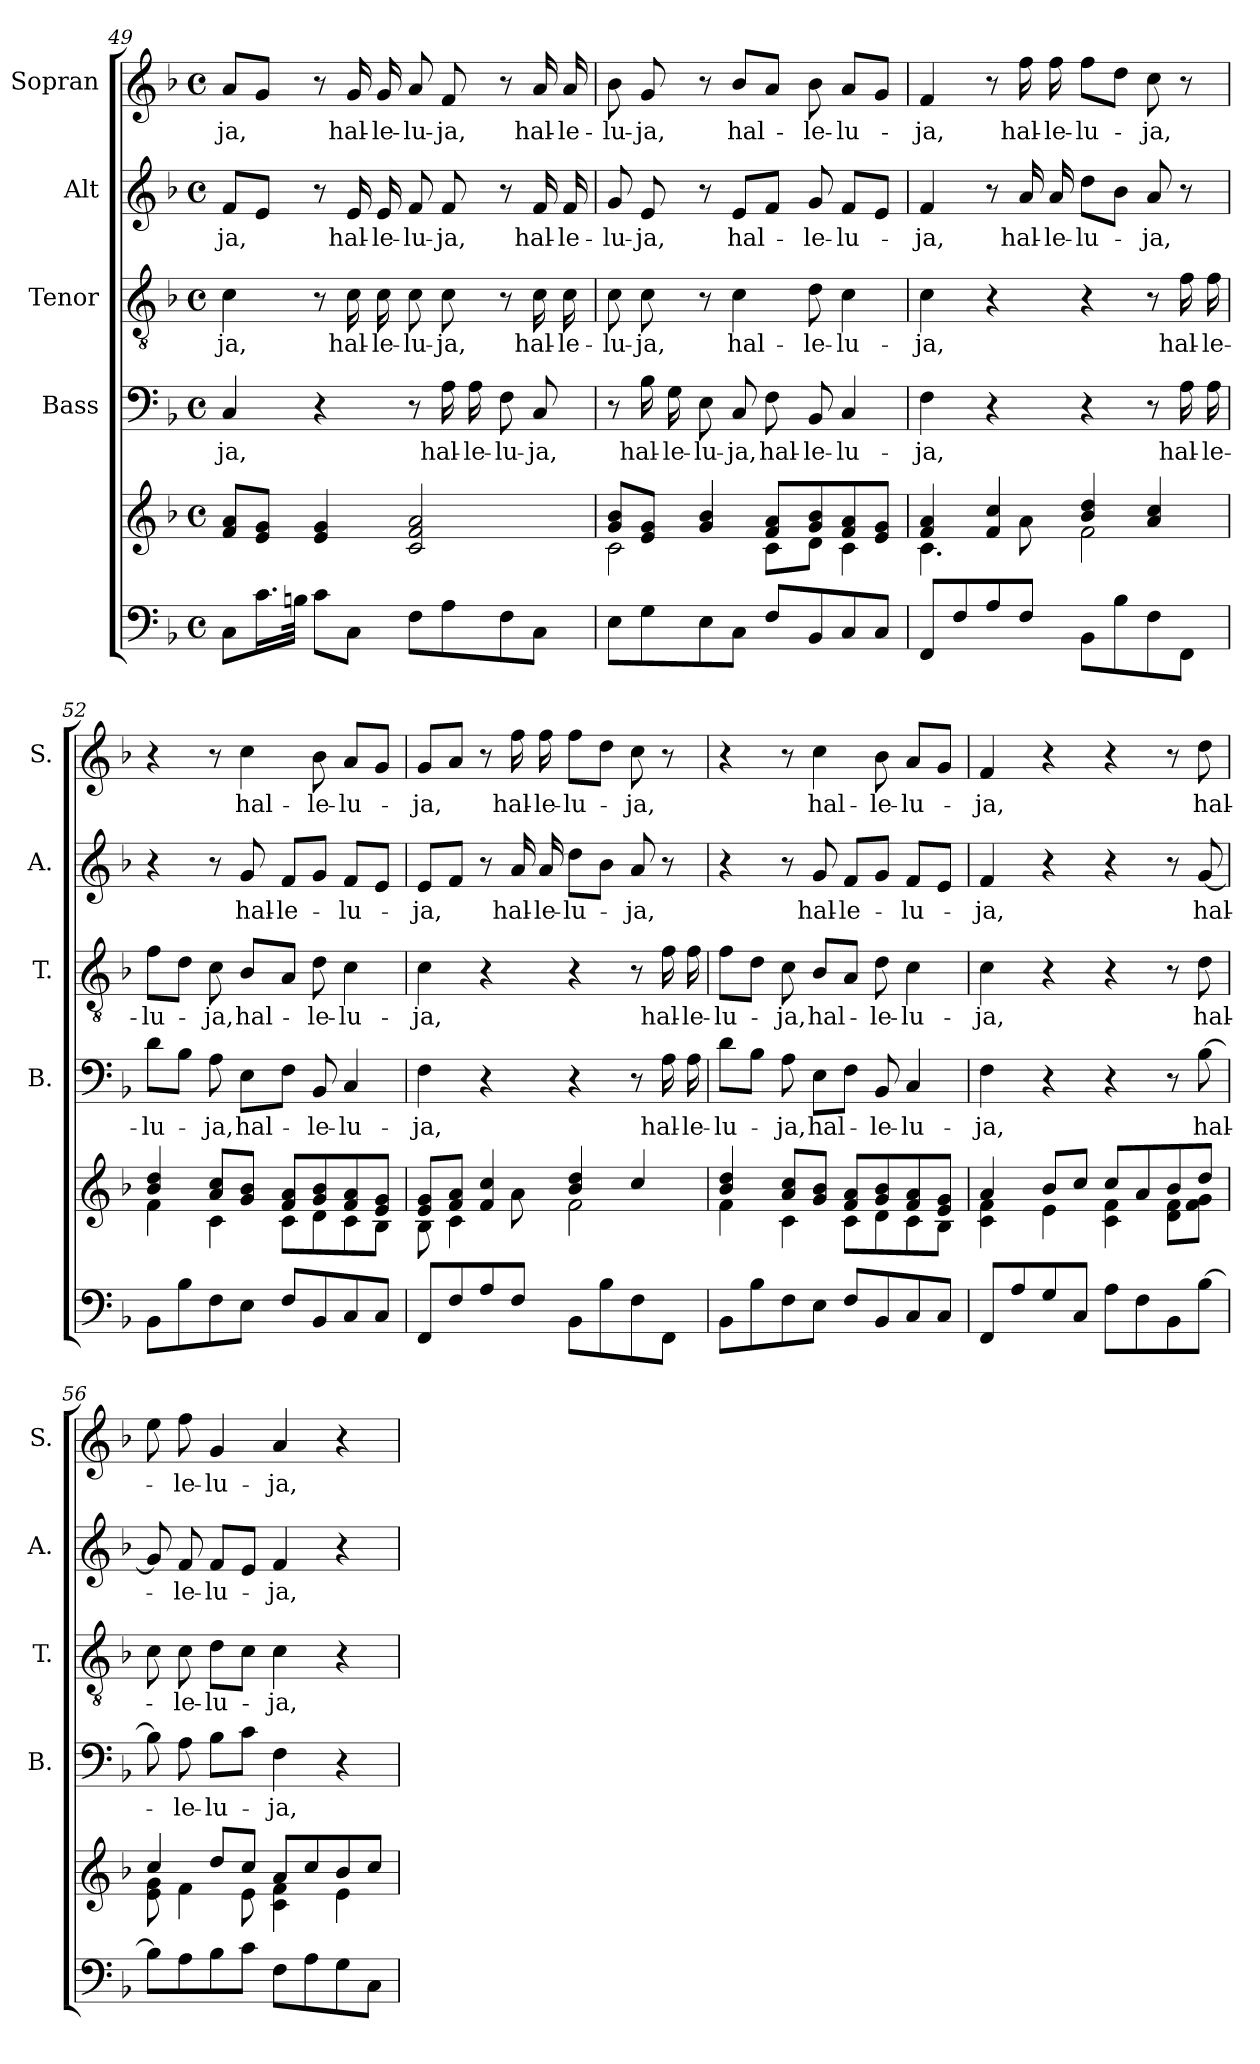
**kern	**kern	**kern	**text	**kern	**text	**kern	**text	**kern	**text
*part5	*part5	*part4	*part4	*part3	*part3	*part2	*part2	*part1	*part1
*staff6	*staff5	*staff4	*staff4	*staff3	*staff3	*staff2	*staff2	*staff1	*staff1
*	*	*I"Bass	*	*I"Tenor	*	*I"Alt	*	*I"Sopran	*
*	*	*I'B.	*	*I'T.	*	*I'A.	*	*I'S.	*
!!LO:PB:g=z
*clefF4	*clefG2	*clefF4	*	*clefGv2	*	*clefG2	*	*clefG2	*
*k[b-]	*k[b-]	*k[b-]	*	*k[b-]	*	*k[b-]	*	*k[b-]	*
*F:	*F:	*F:	*	*F:	*	*F:	*	*F:	*
*M4/4	*M4/4	*M4/4	*	*M4/4	*	*M4/4	*	*M4/4	*
*met(c)	*met(c)	*met(c)	*	*met(c)	*	*met(c)	*	*met(c)	*
=49	=49	=49	=49	=49	=49	=49	=49	=49	=49
!	!	!	!LO:LY:b	!	!LO:LY:b	!	!LO:LY:b	!	!LO:LY:b
8C\L	8f/ 8a/L	4C/	-ja,	4c\	-ja,	8f/L	-ja,	8a/L	-ja,
16.c\L	8e/ 8g/J	.	.	.	.	8e/J	.	8g/J	.
32Bn\JJk	.	.	.	.	.	.	.	.	.
8c\L	4e/ 4g/	4r	.	8r	.	8r	.	8r	.
!	!	!	!	!	!LO:LY:b	!	!LO:LY:b	!	!LO:LY:b
8C\J	.	.	.	16c\	hal-	16e/	hal-	16g/	hal-
!	!	!	!	!	!LO:LY:b	!	!LO:LY:b	!	!LO:LY:b
.	.	.	.	16c\	-le-	16e/	-le-	16g/	-le-
!	!	!	!	!	!LO:LY:b	!	!LO:LY:b	!	!LO:LY:b
8F\L	2c/ 2f/ 2a/	8r	.	8c\	-lu-	8f/	-lu-	8a/	-lu-
!	!	!	!LO:LY:b	!	!LO:LY:b	!	!LO:LY:b	!	!LO:LY:b
8A\	.	16A\	hal-	8c\	-ja,	8f/	-ja,	8f/	-ja,
!	!	!	!LO:LY:b	!	!	!	!	!	!
.	.	16A\	-le-	.	.	.	.	.	.
!	!	!	!LO:LY:b	!	!	!	!	!	!
8F\	.	8F\	-lu-	8r	.	8r	.	8r	.
!	!	!	!LO:LY:b	!	!LO:LY:b	!	!LO:LY:b	!	!LO:LY:b
8C\J	.	8C/	-ja,	16c\	hal-	16f/	hal-	16a/	hal-
!	!	!	!	!	!LO:LY:b	!	!LO:LY:b	!	!LO:LY:b
.	.	.	.	16c\	-le-	16f/	-le-	16a/	-le-
=50	=50	=50	=50	=50	=50	=50	=50	=50	=50
*	*^	*	*	*	*	*	*	*	*
!	!	!	!	!	!	!LO:LY:b	!	!LO:LY:b	!	!LO:LY:b
8E\L	8g/ 8b-/L	2c\	8r	.	8c\	-lu-	8g/	-lu-	8b-\	-lu-
!	!	!	!	!LO:LY:b	!	!LO:LY:b	!	!LO:LY:b	!	!LO:LY:b
8G\	8e/ 8g/J	.	16B-\	hal-	8c\	-ja,	8e/	-ja,	8g/	-ja,
!	!	!	!	!LO:LY:b	!	!	!	!	!	!
.	.	.	16G\	-le-	.	.	.	.	.	.
!	!	!	!	!LO:LY:b	!	!	!	!	!	!
8E\	4g/ 4b-/	.	8E\	-lu-	8r	.	8r	.	8r	.
!	!	!	!	!LO:LY:b	!	!LO:LY:b	!	!LO:LY:b	!	!LO:LY:b
8C\J	.	.	8C/	-ja,	4c\	hal-	8e/L	hal-	8b-/L	hal-
!	!	!	!	!LO:LY:b	!	!	!	!	!	!
8F/L	8f/ 8a/L	8c\L	8F\	hal-	.	.	8f/J	.	8a/J	.
!	!	!	!	!LO:LY:b	!	!LO:LY:b	!	!LO:LY:b	!	!LO:LY:b
8BB-/	8g/ 8b-/	8d\J	8BB-/	-le-	8d\	-le-	8g/	-le-	8b-\	-le-
!	!	!	!	!LO:LY:b	!	!LO:LY:b	!	!LO:LY:b	!	!LO:LY:b
8C/	8f/ 8a/	4c\	4C/	-lu-	4c\	-lu-	8f/L	-lu-	8a/L	-lu-
8C/J	8e/ 8g/J	.	.	.	.	.	8e/J	.	8g/J	.
=51	=51	=51	=51	=51	=51	=51	=51	=51	=51	=51
!	!	!	!	!LO:LY:b	!	!LO:LY:b	!	!LO:LY:b	!	!LO:LY:b
8FF/L	4f/ 4a/	4.c\	4F\	-ja,	4c\	-ja,	4f/	-ja,	4f/	-ja,
8F/	.	.	.	.	.	.	.	.	.	.
8A/	4f/ 4cc/	.	4r	.	4r	.	8r	.	8r	.
!	!	!	!	!	!	!	!	!LO:LY:b	!	!LO:LY:b
8F/J	.	8a\	.	.	.	.	16a/	hal-	16ff\	hal-
!	!	!	!	!	!	!	!	!LO:LY:b	!	!LO:LY:b
.	.	.	.	.	.	.	16a/	-le-	16ff\	-le-
!	!	!	!	!	!	!	!	!LO:LY:b	!	!LO:LY:b
8BB-\L	4b-/ 4dd/	2f\	4r	.	4r	.	8dd\L	-lu-	8ff\L	-lu-
8B-\	.	.	.	.	.	.	8b-\J	.	8dd\J	.
!	!	!	!	!	!	!	!	!LO:LY:b	!	!LO:LY:b
8F\	4a/ 4cc/	.	8r	.	8r	.	8a/	-ja,	8cc\	-ja,
!	!	!	!	!LO:LY:b	!	!LO:LY:b	!	!	!	!
8FF\J	.	.	16A\	hal-	16f\	hal-	8r	.	8r	.
!	!	!	!	!LO:LY:b	!	!LO:LY:b	!	!	!	!
.	.	.	16A\	-le-	16f\	-le-	.	.	.	.
!!LO:LB:g=z
=52	=52	=52	=52	=52	=52	=52	=52	=52	=52	=52
!	!	!	!	!LO:LY:b	!	!LO:LY:b	!	!	!	!
8BB-\L	4b-/ 4dd/	4f\	8d\L	-lu-	8f\L	-lu-	4r	.	4r	.
8B-\	.	.	8B-\J	.	8d\J	.	.	.	.	.
!	!	!	!	!LO:LY:b	!	!LO:LY:b	!	!	!	!
8F\	8a/ 8cc/L	4c\	8A\	-ja,	8c\	-ja,	8r	.	8r	.
!	!	!	!	!LO:LY:b	!	!LO:LY:b	!	!LO:LY:b	!	!LO:LY:b
8E\J	8g/ 8b-/J	.	8E\L	hal-	8B-/L	hal-	8g/	hal-	4cc\	hal-
!	!	!	!	!	!	!	!	!LO:LY:b	!	!
8F/L	8f/ 8a/L	8c\L	8F\J	.	8A/J	.	8f/L	-le-	.	.
!	!	!	!	!LO:LY:b	!	!LO:LY:b	!	!	!	!LO:LY:b
8BB-/	8g/ 8b-/	8d\	8BB-/	-le-	8d\	-le-	8g/J	.	8b-\	-le-
!	!	!	!	!LO:LY:b	!	!LO:LY:b	!	!LO:LY:b	!	!LO:LY:b
8C/	8f/ 8a/	8c\	4C/	-lu-	4c\	-lu-	8f/L	-lu-	8a/L	-lu-
8C/J	8e/ 8g/J	8B-\J	.	.	.	.	8e/J	.	8g/J	.
=53	=53	=53	=53	=53	=53	=53	=53	=53	=53	=53
!	!	!	!	!LO:LY:b	!	!LO:LY:b	!	!LO:LY:b	!	!LO:LY:b
8FF/L	8e/ 8g/L	8B-\	4F\	-ja,	4c\	-ja,	8e/L	-ja,	8g/L	-ja,
8F/	8f/ 8a/J	4c\	.	.	.	.	8f/J	.	8a/J	.
8A/	4f/ 4cc/	.	4r	.	4r	.	8r	.	8r	.
!	!	!	!	!	!	!	!	!LO:LY:b	!	!LO:LY:b
8F/J	.	8a\	.	.	.	.	16a/	hal-	16ff\	hal-
!	!	!	!	!	!	!	!	!LO:LY:b	!	!LO:LY:b
.	.	.	.	.	.	.	16a/	-le-	16ff\	-le-
!	!	!	!	!	!	!	!	!LO:LY:b	!	!LO:LY:b
8BB-\L	4b-/ 4dd/	2f\	4r	.	4r	.	8dd\L	-lu-	8ff\L	-lu-
8B-\	.	.	.	.	.	.	8b-\J	.	8dd\J	.
!	!	!	!	!	!	!	!	!LO:LY:b	!	!LO:LY:b
8F\	4cc/	.	8r	.	8r	.	8a/	-ja,	8cc\	-ja,
!	!	!	!	!LO:LY:b	!	!LO:LY:b	!	!	!	!
8FF\J	.	.	16A\	hal-	16f\	hal-	8r	.	8r	.
!	!	!	!	!LO:LY:b	!	!LO:LY:b	!	!	!	!
.	.	.	16A\	-le-	16f\	-le-	.	.	.	.
!!LO:PB:g=z
=54	=54	=54	=54	=54	=54	=54	=54	=54	=54	=54
!	!	!	!	!LO:LY:b	!	!LO:LY:b	!	!	!	!
8BB-\L	4b-/ 4dd/	4f\	8d\L	-lu-	8f\L	-lu-	4r	.	4r	.
8B-\	.	.	8B-\J	.	8d\J	.	.	.	.	.
!	!	!	!	!LO:LY:b	!	!LO:LY:b	!	!	!	!
8F\	8a/ 8cc/L	4c\	8A\	-ja,	8c\	-ja,	8r	.	8r	.
!	!	!	!	!LO:LY:b	!	!LO:LY:b	!	!LO:LY:b	!	!LO:LY:b
8E\J	8g/ 8b-/J	.	8E\L	hal-	8B-/L	hal-	8g/	hal-	4cc\	hal-
!	!	!	!	!	!	!	!	!LO:LY:b	!	!
8F/L	8f/ 8a/L	8c\L	8F\J	.	8A/J	.	8f/L	-le-	.	.
!	!	!	!	!LO:LY:b	!	!LO:LY:b	!	!	!	!LO:LY:b
8BB-/	8g/ 8b-/	8d\	8BB-/	-le-	8d\	-le-	8g/J	.	8b-\	-le-
!	!	!	!	!LO:LY:b	!	!LO:LY:b	!	!LO:LY:b	!	!LO:LY:b
8C/	8f/ 8a/	8c\	4C/	-lu-	4c\	-lu-	8f/L	-lu-	8a/L	-lu-
8C/J	8e/ 8g/J	8B-\J	.	.	.	.	8e/J	.	8g/J	.
=55	=55	=55	=55	=55	=55	=55	=55	=55	=55	=55
!	!	!	!	!LO:LY:b	!	!LO:LY:b	!	!LO:LY:b	!	!LO:LY:b
8FF/L	4a/	4c\ 4f\	4F\	-ja,	4c\	-ja,	4f/	-ja,	4f/	-ja,
8A/	.	.	.	.	.	.	.	.	.	.
8G/	8b-/L	4e\	4r	.	4r	.	4r	.	4r	.
8C/J	8cc/J	.	.	.	.	.	.	.	.	.
8A\L	8cc/L	4c\ 4f\	4r	.	4r	.	4r	.	4r	.
8F\	8a/	.	.	.	.	.	.	.	.	.
8BB-\	8b-/	8d\ 8f\L	8r	.	8r	.	8r	.	8r	.
!	!	!	!	!LO:LY:b	!	!LO:LY:b	!	!LO:LY:b	!	!LO:LY:b
[8B-\J	8dd/J	8f\ 8g\J	[8B-\	hal-	8d\	hal-	[8g/	hal-	8dd\	hal-
=56	=56	=56	=56	=56	=56	=56	=56	=56	=56	=56
8B-\L]	4cc/	8e\ 8g\	8B-\]	.	8c\	.	8g/]	.	8ee\	.
!	!	!	!	!LO:LY:b	!	!LO:LY:b	!	!LO:LY:b	!	!LO:LY:b
8A\	.	4f\	8A\	-le-	8c\	-le-	8f/	-le-	8ff\	-le-
!	!	!	!	!LO:LY:b	!	!LO:LY:b	!	!LO:LY:b	!	!LO:LY:b
8B-\	8dd/L	.	8B-\L	-lu-	8d\L	-lu-	8f/L	-lu-	4g/	-lu-
8c\J	8cc/J	8e\	8c\J	.	8c\J	.	8e/J	.	.	.
!	!	!	!	!LO:LY:b	!	!LO:LY:b	!	!LO:LY:b	!	!LO:LY:b
8F\L	8a/L	4c\ 4f\	4F\	-ja,	4c\	-ja,	4f/	-ja,	4a/	-ja,
8A\	8cc/	.	.	.	.	.	.	.	.	.
8G\	8b-/	4e\	4r	.	4r	.	4r	.	4r	.
8C\J	8cc/J	.	.	.	.	.	.	.	.	.
*	*v	*v	*	*	*	*	*	*	*	*
=	=	=	=	=	=	=	=	=	=
*-	*-	*-	*-	*-	*-	*-	*-	*-	*-
